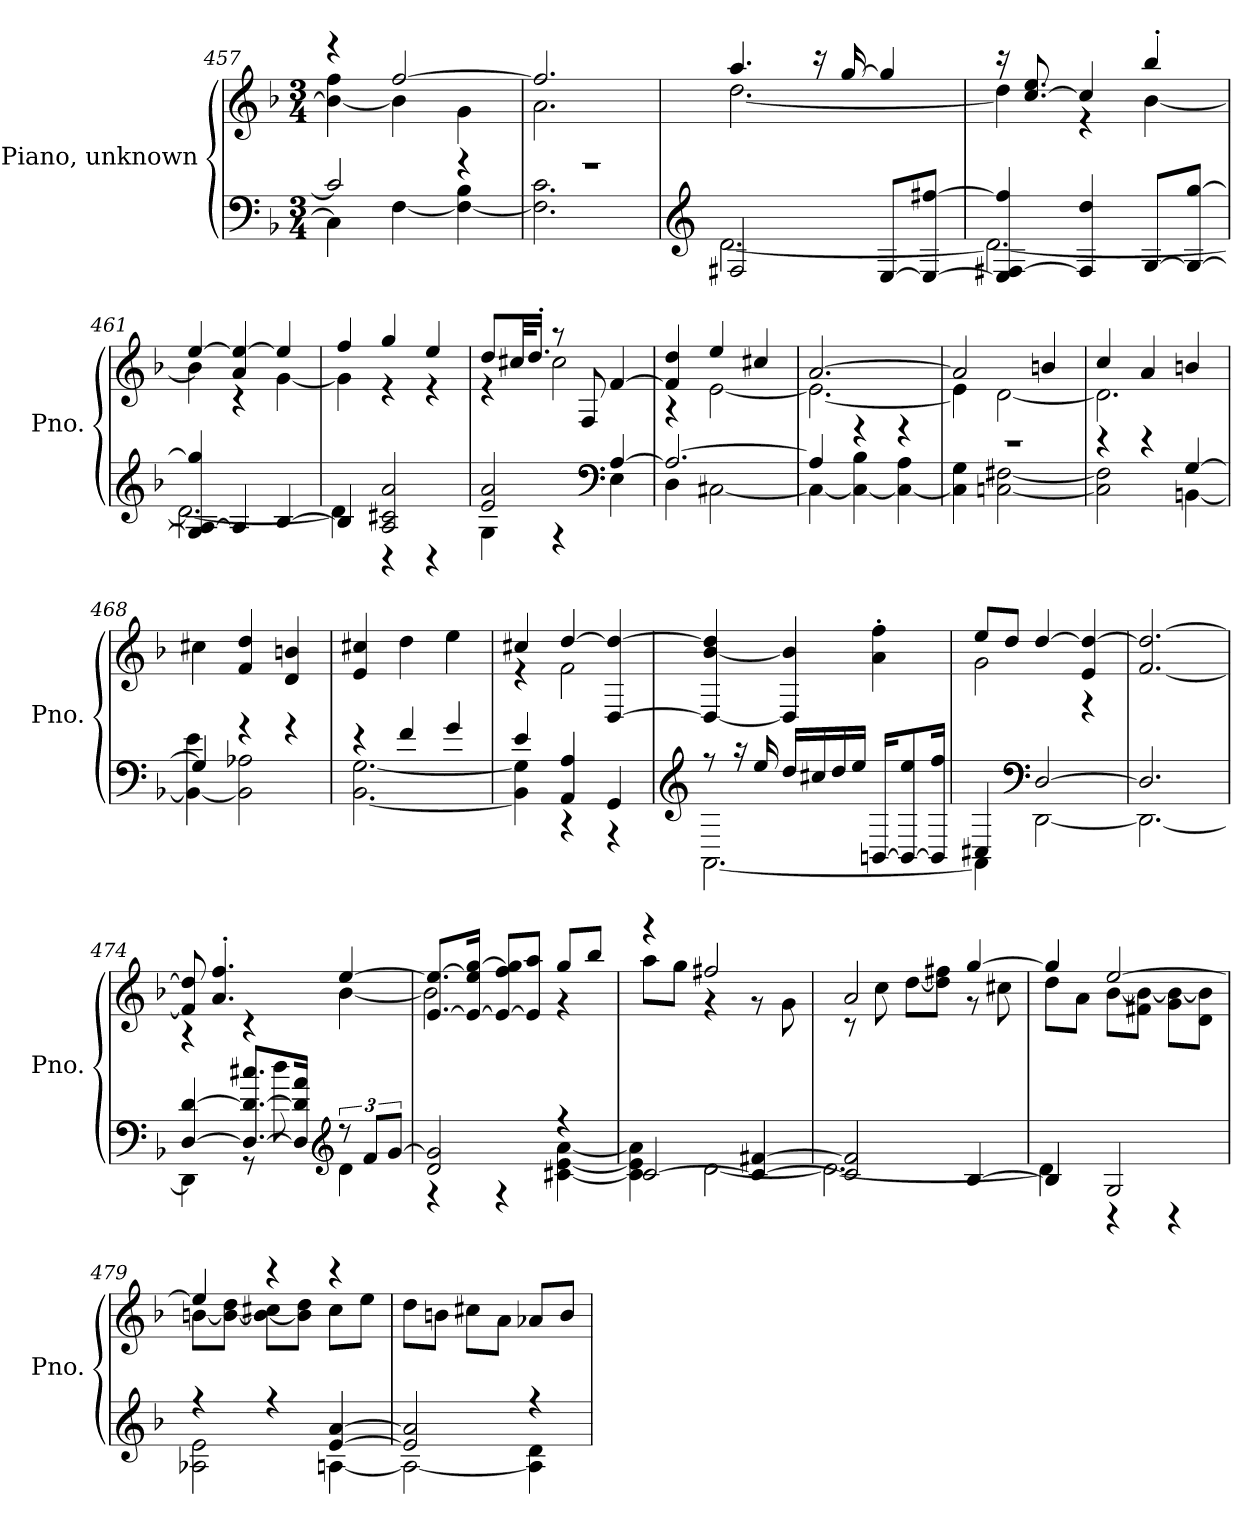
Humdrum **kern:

**kern	**kern
*part1	*part1
*staff2	*staff1
*I"Piano, unknown	*
*I'Pno.	*
*clefF4	*clefG2
*k[b-]	*k[b-]
*M3/4	*M3/4
=457	=457
*^	*^
2c/]	4C\]	4r	4b-\_ 4ff\
.	[4F\	[2ff/	4b-\]
4r	4F\_ 4B-\	.	4g\
=458	=458	=458	=458
2.r	2.F\] 2.c\	2.ff/]	2.a\
!!LO:LB:g=z	!!
=459	=459	=459	=459
*clefG2	*	*	*
2F#X/	[2.d\	4.aa/	[2.dd\
.	.	16r	.
.	.	[16gg/	.
[8E/L	.	4gg/]	.
8E/_ [8ff#X/J	.	.	.
=460	=460	=460	=460
4E/] [4F#X/ 4ff#/]	2.d\_	16r	4dd\]
.	.	[8.cc/ 8.ee/	.
4F#/] 4dd/	.	4cc/]	4r
[8G/L	.	4bb-'/	[4b-\
8G/_ [8gg/J	.	.	.
=461	=461	=461	=461
4G/] [4A/ 4gg/]	2.d\_	[4ee/	4b-\]
4A/]	.	4a/ 4ee/_	4r
[4B-/	.	4ee/]	[4g\
=462	=462	=462	=462
4B-/]	4d\]	4ff/	4g\]
2A/ 2c#X/ 2a/	4r	4gg/	4r
.	4r	4ee/	4r
=463	=463	=463	=463
2e/ 2a/	4G\	8dd/L	4r
.	.	32cc#X/KL	.
.	.	16.dd'/JJ	.
.	4r	8r	2cc#\
.	.	8F/	.
*clefF4	*	*	*
[4A/	4E\	[4f/	.
=464	=464	=464	=464
2.A/_	4D\	4f/] 4dd/	4r
.	[2C#X\	4ee/	[2e\
.	.	4cc#X/	.
!!LO:PB:g=z	!!
=465	=465	=465	=465
4A/]	4C#\_	[2.a/	2.e\_
4r	4C#\_ 4B-\	.	.
4r	4C#\_ 4A\	.	.
=466	=466	=466	=466
2.r	4C#\] 4G\	2a/]	4e\]
.	[2Cn\ [2F#X\	.	[2d\
.	.	4bn/	.
=467	=467	=467	=467
4r	2C\] 2F#\]	4cc/	2.d\]
4r	.	4a/	.
[4G/	[4BBn\	4bn/	.
*	*	*v	*v
=468	=468	=468
4G/]	4BB\_ 4e\	4cc#X\
4r	2BB\] 2A-X\	4f/ 4dd/
4r	.	4d/ 4bn/
=469	=469	=469
4r	[2.BB-\ [2.G\	4e/ 4cc#X/
4f/	.	4dd\
4g/	.	4ee\
=470	=470	=470
*	*	*^
4e/	4BB-\] 4G\]	4cc#X/	4r
4AA/ 4A/	4r	[4dd/	2f\
4GG/	4r	[4D/ 4dd/_	.
*	*	*v	*v
!!LO:LB:g=z
=471	=471	=471
*clefG2	*	*
8r	[2.AA\	4D/_ [4b-/ 4dd/]
16r	.	.
16ee/	.	.
16dd/LL	.	4D/] 4b-/]
16cc#X/	.	.
16dd/	.	.
16ee/JJ	.	.
[16BBn/KL	.	4a\' 4ff\'
8BB/_ 8ee/	.	.
16BB/] 16ff/Jk	.	.
=472	=472	=472
*	*	*^
4C#X/	4AA\]	8ee/L	2g\
.	.	8dd/J	.
*clefF4	*	*	*
[2D/	[2DD\	[4dd/	.
.	.	4e/ 4dd/_	4r
*	*	*v	*v
=473	=473	=473
2.D/]	2.DD\_	[2.f/ 2.dd/_
=474	=474	=474
*	*	*^
[4D/ [4d/	4DD\]	8f/] 8dd/]	4r
.	.	4.a/' 4.ff/'	.
8.D/_ 8.d/_ 8.cc#X/L	8r	.	4r
.	8dd\	.	.
16D/] 16d/] 16a/Jk	.	.	.
*clefG2	*	*	*
12r	4d\	[4ee/	[4b-\
12f/L	.	.	.
[12g/J	.	.	.
!!LO:LB:g=z	!!
=475	=475	=475	=475
2d/ 2g/]	4r	[8.e/ 8.ee/_L	2b-\]
.	.	16e/_ 16ee/] [16gg/Jk	.
.	4r	8e/_ 8ff/ 8gg/]L	.
.	.	8e/] 8aa/J	.
4r	[4c#X\ [4e\ [4a\	8gg/L	4r
.	.	8bb-/J	.
=476	=476	=476	=476
[2c/	4c#\] 4e\] 4a\]	4r	8aa\L
.	.	.	8gg\J
.	[2d\	2ff#X/	4r
4c/_ [4f#X/	.	.	8r
.	.	.	8g\
=477	=477	=477	=477
2c/] 2f#/]	2.d\_	2a/	8r
.	.	.	8cc\
.	.	.	[8dd\L
.	.	.	8dd\] 8ff#X\J
[4B-/	.	[4gg/	8r
.	.	.	8cc#X\
=478	=478	=478	=478
4B-/]	4d\]	4gg/]	8dd\L
.	.	.	8a\J
2G/	4r	[2ee/	[8b-\L
.	.	.	8f#X\ 8b-\_J
.	4r	.	8g\ 8b-\_L
.	.	.	8d\ 8b-\]J
=479	=479	=479	=479
4r	2A-X\ 2e\	4ee/]	[8bn\L
.	.	.	8b\_ 8dd\J
4r	.	4r	8b\_ 8cc#X\L
.	.	.	8b\] 8dd\J
[4e/ [4a/	[4An\	4r	8cc#\L
.	.	.	8ee\J
*	*	*v	*v
!!LO:LB:g=z
=480	=480	=480
2e/] 2a/]	2A\_	8dd\L
.	.	8bn\J
.	.	8cc#X\L
.	.	8a\J
4r	4A\] 4d\	8a-X/L
.	.	8b/J
*v	*v	*
=	=
*-	*-
